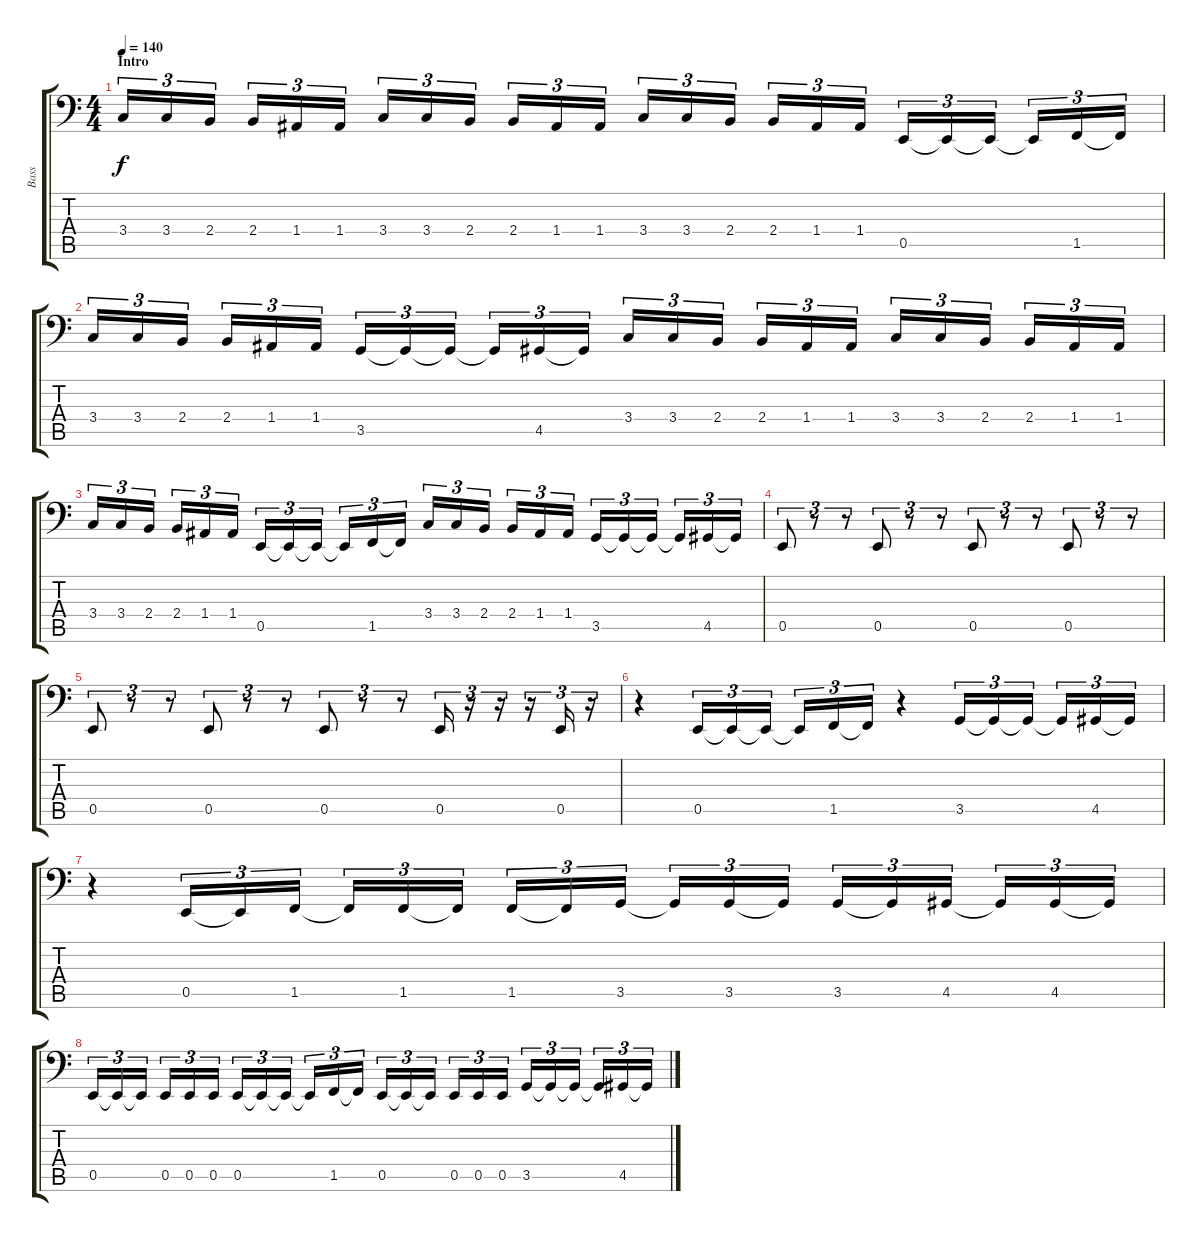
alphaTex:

\track ("Bass" "Bass") {instrument electricbassfinger}
\staff {score tabs}
\tuning (C3 G2 D2 A1 E1 B0) {hide}
\ts (4 4)
\section ("" "Intro")
\tempo 140
\clef f4
\ks c
3.4.16{tu (3 2) dy f instrument electricbassfinger} 3.4.16{tu (3 2)} 2.4.16{tu (3 2)} 2.4.16{tu (3 2)} 1.4.16{tu (3 2)} 1.4.16{tu (3 2)} 3.4.16{tu (3 2)} 3.4.16{tu (3 2)} 2.4.16{tu (3 2)} 2.4.16{tu (3 2)} 1.4.16{tu (3 2)} 1.4.16{tu (3 2)} 3.4.16{tu (3 2)} 3.4.16{tu (3 2)} 2.4.16{tu (3 2)} 2.4.16{tu (3 2)} 1.4.16{tu (3 2)} 1.4.16{tu (3 2)} 0.5.16{tu (3 2)} 0.5{t}.16{tu (3 2)} 0.5{t}.16{tu (3 2)} 0.5{t}.16{tu (3 2)} 1.5.16{tu (3 2)} 1.5{t}.16{tu (3 2)} |
3.4.16{tu (3 2)} 3.4.16{tu (3 2)} 2.4.16{tu (3 2)} 2.4.16{tu (3 2)} 1.4.16{tu (3 2)} 1.4.16{tu (3 2)} 3.5.16{tu (3 2)} 3.5{t}.16{tu (3 2)} 3.5{t}.16{tu (3 2)} 3.5{t}.16{tu (3 2)} 4.5.16{tu (3 2)} 4.5{t}.16{tu (3 2)} 3.4.16{tu (3 2)} 3.4.16{tu (3 2)} 2.4.16{tu (3 2)} 2.4.16{tu (3 2)} 1.4.16{tu (3 2)} 1.4.16{tu (3 2)} 3.4.16{tu (3 2)} 3.4.16{tu (3 2)} 2.4.16{tu (3 2)} 2.4.16{tu (3 2)} 1.4.16{tu (3 2)} 1.4.16{tu (3 2)} |
3.4.16{tu (3 2)} 3.4.16{tu (3 2)} 2.4.16{tu (3 2)} 2.4.16{tu (3 2)} 1.4.16{tu (3 2)} 1.4.16{tu (3 2)} 0.5.16{tu (3 2)} 0.5{t}.16{tu (3 2)} 0.5{t}.16{tu (3 2)} 0.5{t}.16{tu (3 2)} 1.5.16{tu (3 2)} 1.5{t}.16{tu (3 2)} 3.4.16{tu (3 2)} 3.4.16{tu (3 2)} 2.4.16{tu (3 2)} 2.4.16{tu (3 2)} 1.4.16{tu (3 2)} 1.4.16{tu (3 2)} 3.5.16{tu (3 2)} 3.5{t}.16{tu (3 2)} 3.5{t}.16{tu (3 2)} 3.5{t}.16{tu (3 2)} 4.5.16{tu (3 2)} 4.5{t}.16{tu (3 2)} |
0.5.8{tu (3 2)} r.8{tu (3 2)} r.8{tu (3 2)} 0.5.8{tu (3 2)} r.8{tu (3 2)} r.8{tu (3 2)} 0.5.8{tu (3 2)} r.8{tu (3 2)} r.8{tu (3 2)} 0.5.8{tu (3 2)} r.8{tu (3 2)} r.8{tu (3 2)} |
0.5.8{tu (3 2)} r.8{tu (3 2)} r.8{tu (3 2)} 0.5.8{tu (3 2)} r.8{tu (3 2)} r.8{tu (3 2)} 0.5.8{tu (3 2)} r.8{tu (3 2)} r.8{tu (3 2)} 0.5.16{tu (3 2)} r.16{tu (3 2)} r.16{tu (3 2)} r.16{tu (3 2)} 0.5.16{tu (3 2)} r.16{tu (3 2)} |
r.4 0.5.16{tu (3 2)} 0.5{t}.16{tu (3 2)} 0.5{t}.16{tu (3 2)} 0.5{t}.16{tu (3 2)} 1.5.16{tu (3 2)} 1.5{t}.16{tu (3 2)} r.4 3.5.16{tu (3 2)} 3.5{t}.16{tu (3 2)} 3.5{t}.16{tu (3 2)} 3.5{t}.16{tu (3 2)} 4.5.16{tu (3 2)} 4.5{t}.16{tu (3 2)} |
r.4 0.5.16{tu (3 2)} 0.5{t}.16{tu (3 2)} 1.5.16{tu (3 2)} 1.5{t}.16{tu (3 2)} 1.5.16{tu (3 2)} 1.5{t}.16{tu (3 2)} 1.5.16{tu (3 2)} 1.5{t}.16{tu (3 2)} 3.5.16{tu (3 2)} 3.5{t}.16{tu (3 2)} 3.5.16{tu (3 2)} 3.5{t}.16{tu (3 2)} 3.5.16{tu (3 2)} 3.5{t}.16{tu (3 2)} 4.5.16{tu (3 2)} 4.5{t}.16{tu (3 2)} 4.5.16{tu (3 2)} 4.5{t}.16{tu (3 2)} |
0.5.16{tu (3 2)} 0.5{t}.16{tu (3 2)} 0.5{t}.16{tu (3 2)} 0.5.16{tu (3 2)} 0.5.16{tu (3 2)} 0.5.16{tu (3 2)} 0.5.16{tu (3 2)} 0.5{t}.16{tu (3 2)} 0.5{t}.16{tu (3 2)} 0.5{t}.16{tu (3 2)} 1.5.16{tu (3 2)} 1.5{t}.16{tu (3 2)} 0.5.16{tu (3 2)} 0.5{t}.16{tu (3 2)} 0.5{t}.16{tu (3 2)} 0.5.16{tu (3 2)} 0.5.16{tu (3 2)} 0.5.16{tu (3 2)} 3.5.16{tu (3 2)} 3.5{t}.16{tu (3 2)} 3.5{t}.16{tu (3 2)} 3.5{t}.16{tu (3 2)} 4.5.16{tu (3 2)} 4.5{t}.16{tu (3 2)}
